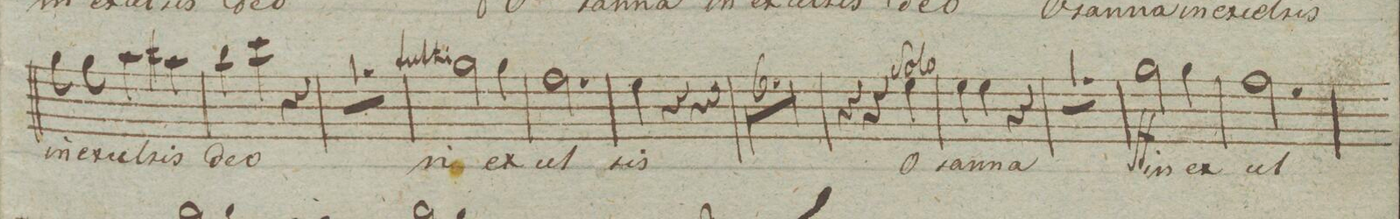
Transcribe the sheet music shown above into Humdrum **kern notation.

**kern	**text	**dynam
*I"Soprano.	*	*
*clefC1	*	*
*k[]	*	*
*M3/4	*	*
8ee\	in	.
8ee\	ex-	.
4ff\	-cel-	.
4ff#X\	-sis	.
=107	=107	=107
4gg\	de-	.
4aa\	-o	.
4r	.	.
=108	=108	=108
2.r	.	.
=109	=109	=109
2ee\	in	.
4ee\	ex-	.
=110	=110	=110
2.dd\	-cel-	.
=111	=111	=111
4cc\	-sis	.
4r	.	.
4r	.	.
=112	=112	=112
2.r	.	.
=113	=113	=113
2.r	.	.
=114	=114	=114
2.r	.	.
=115	=115	=115
2.r	.	.
=116	=116	=116
2.r	.	.
=117	=117	=117
2.r	.	.
=118	=118	=118
4r	.	.
4r	.	.
4cc\	O-	.
=119	=119	=119
4cc\	-san-	.
4cc\	-na	.
4r	.	.
=120	=120	=120
2.r	.	.
=121	=121	=121
2ee\	in	ff
4ee\	ex-	.
=122	=122	=122
2.dd\	-cel-	.
=123	=123	=123
*-	*-	*-
